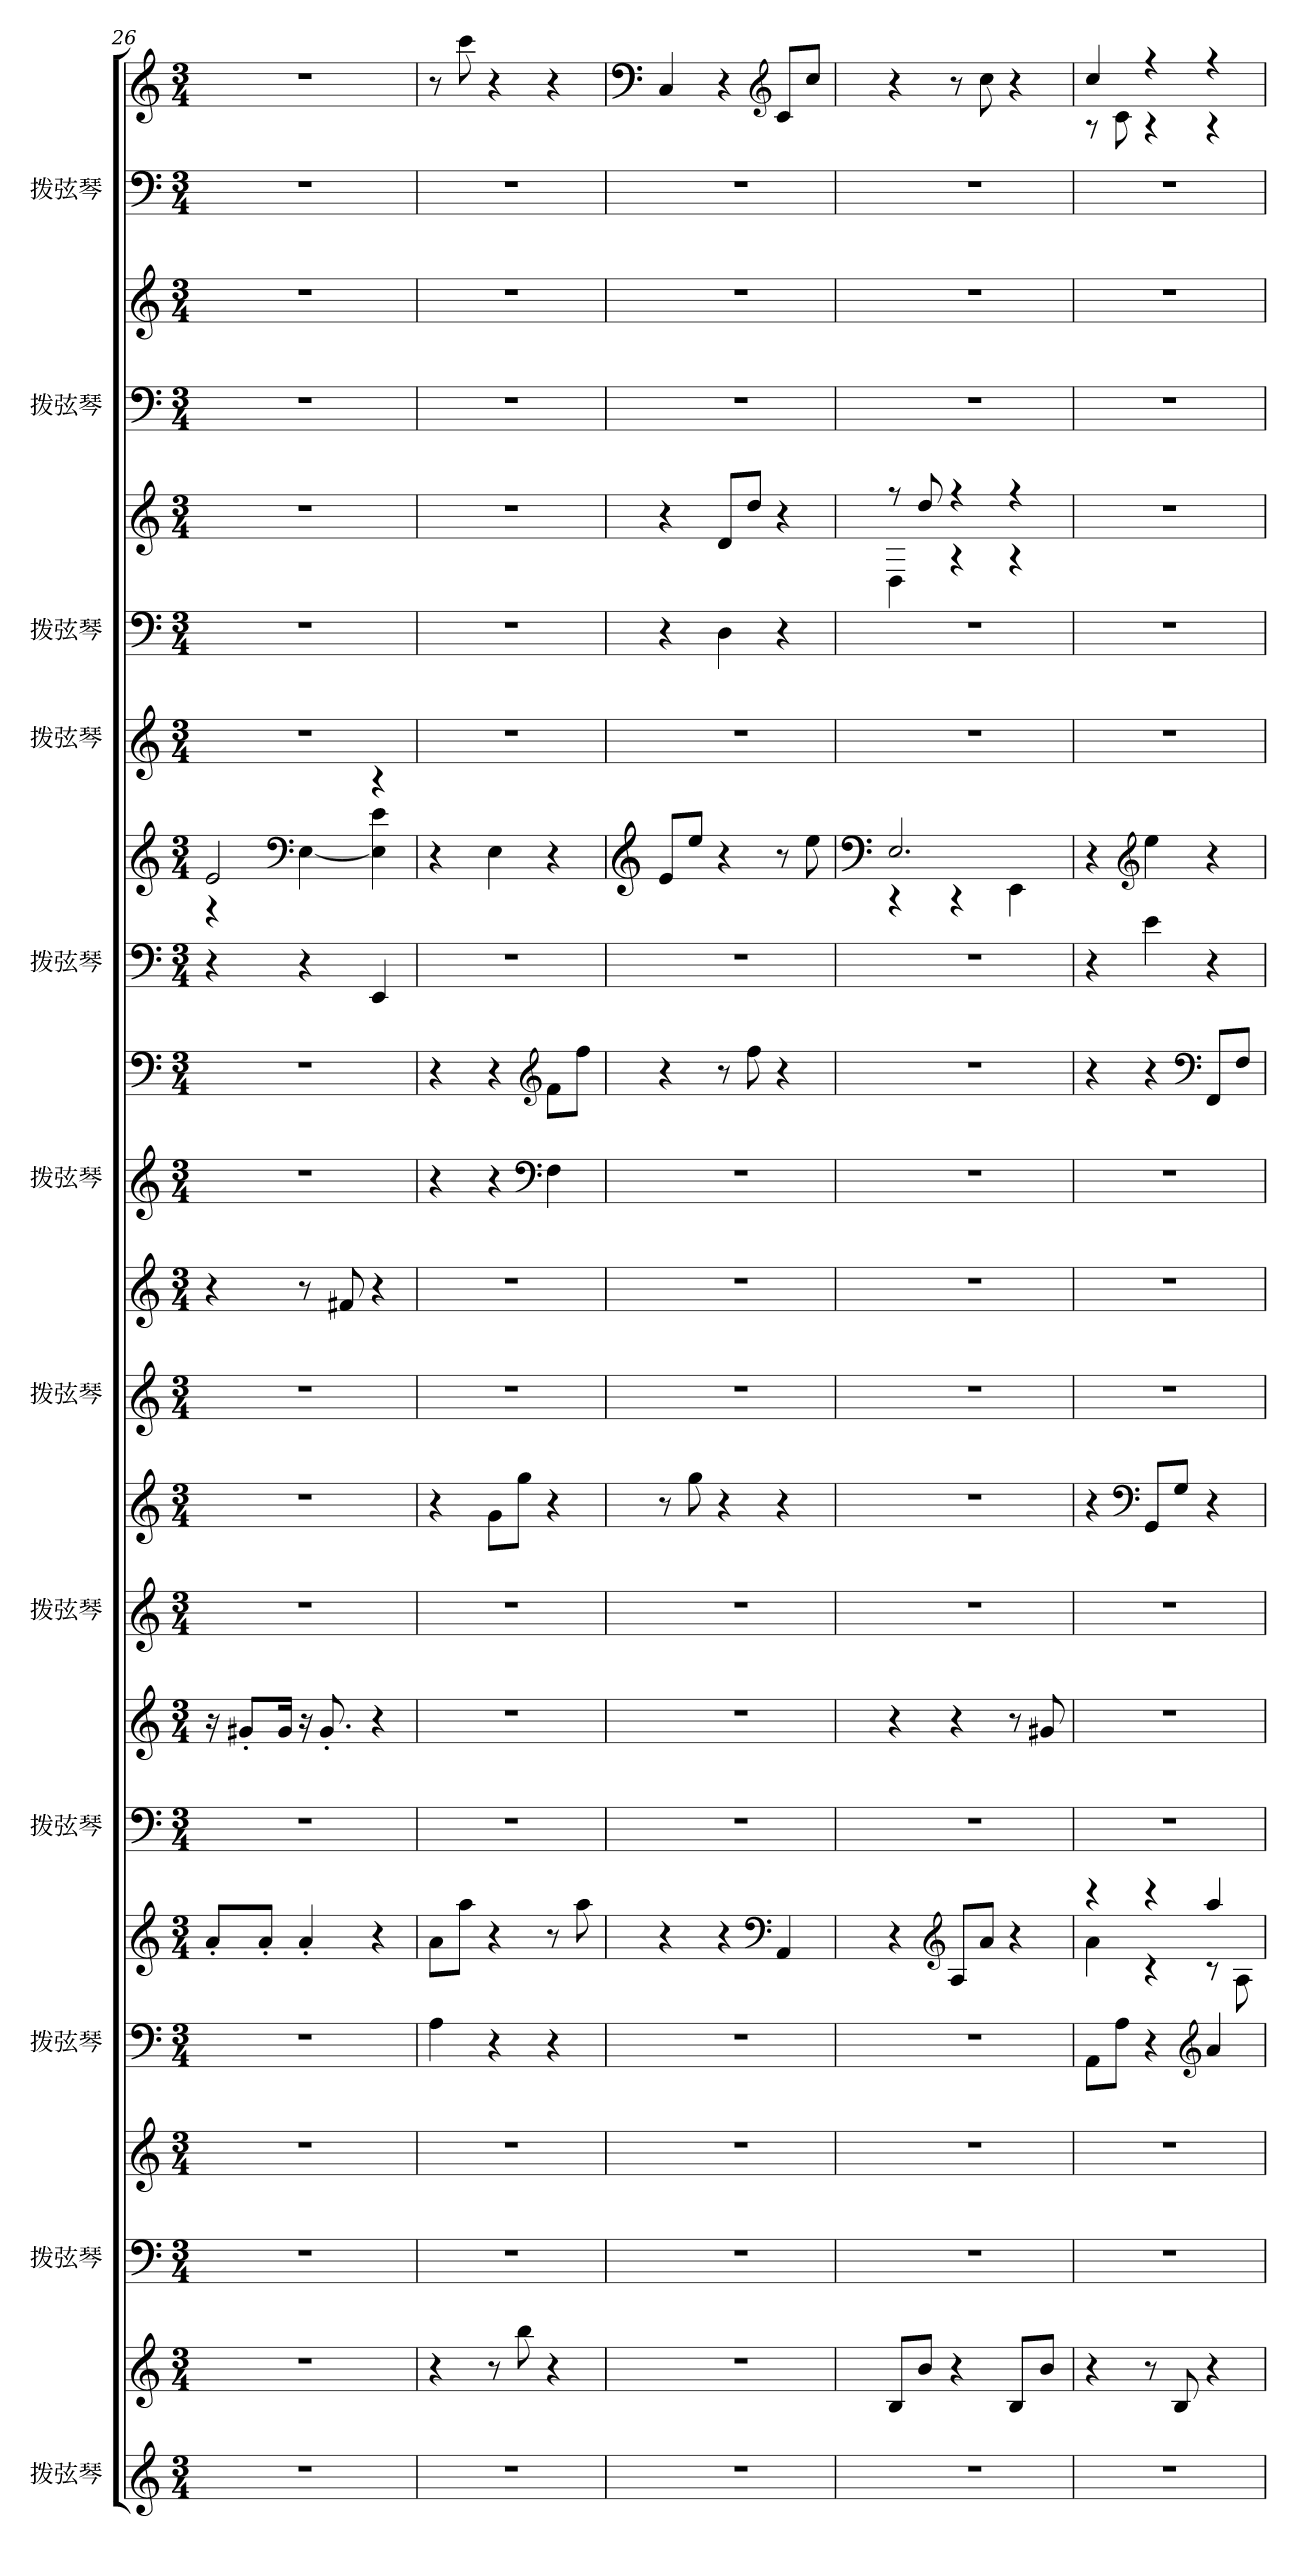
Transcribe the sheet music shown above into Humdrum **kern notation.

**kern	**kern	**kern	**kern	**kern	**kern	**kern	**kern	**kern	**kern	**kern	**kern	**kern	**kern	**kern	**kern	**kern	**kern	**kern	**kern	**kern	**kern	**kern
*part12	*part12	*part11	*part11	*part10	*part10	*part9	*part9	*part8	*part8	*part7	*part7	*part6	*part6	*part5	*part5	*part4	*part3	*part3	*part2	*part2	*part1	*part1
*staff23	*staff22	*staff21	*staff20	*staff19	*staff18	*staff17	*staff16	*staff15	*staff14	*staff13	*staff12	*staff11	*staff10	*staff9	*staff8	*staff7	*staff6	*staff5	*staff4	*staff3	*staff2	*staff1
*I"拨弦琴	*	*I"拨弦琴	*	*I"拨弦琴	*	*I"拨弦琴	*	*I"拨弦琴	*	*I"拨弦琴	*	*I"拨弦琴	*	*I"拨弦琴	*	*I"拨弦琴	*I"拨弦琴	*	*I"拨弦琴	*	*I"拨弦琴	*
*clefG2	*clefG2	*clefF4	*clefG2	*clefF4	*clefG2	*clefF4	*clefG2	*clefG2	*clefG2	*clefG2	*clefG2	*clefG2	*clefF4	*clefF4	*clefG2	*clefG2	*clefF4	*clefG2	*clefF4	*clefG2	*clefF4	*clefG2
*k[]	*k[]	*k[]	*k[]	*k[]	*k[]	*k[]	*k[]	*k[]	*k[]	*k[]	*k[]	*k[]	*k[]	*k[]	*k[]	*k[]	*k[]	*k[]	*k[]	*k[]	*k[]	*k[]
*M3/4	*M3/4	*M3/4	*M3/4	*M3/4	*M3/4	*M3/4	*M3/4	*M3/4	*M3/4	*M3/4	*M3/4	*M3/4	*M3/4	*M3/4	*M3/4	*M3/4	*M3/4	*M3/4	*M3/4	*M3/4	*M3/4	*M3/4
=26	=26	=26	=26	=26	=26	=26	=26	=26	=26	=26	=26	=26	=26	=26	=26	=26	=26	=26	=26	=26	=26	=26
*	*	*	*	*	*	*	*	*	*	*	*	*	*	*	*^	*	*	*	*	*	*	*
2.r	2.r	2.r	2.r	2.r	8a'/L	2.r	16r	2.r	2.r	2.r	4r	2.r	2.r	4r	2e/	4r	2.r	2.r	2.r	2.r	2.r	2.r	2.r
.	.	.	.	.	.	.	8g#X'/L	.	.	.	.	.	.	.	.	.	.	.	.	.	.	.	.
.	.	.	.	.	8a'/J	.	.	.	.	.	.	.	.	.	.	.	.	.	.	.	.	.	.
.	.	.	.	.	.	.	16g#/Jk	.	.	.	.	.	.	.	.	.	.	.	.	.	.	.	.
*	*	*	*	*	*	*	*	*	*	*	*	*	*	*	*clefF4	*	*	*	*	*	*	*	*
.	.	.	.	.	4a'/	.	16r	.	.	.	8r	.	.	4r	.	[4E\	.	.	.	.	.	.	.
.	.	.	.	.	.	.	8.g#'/	.	.	.	.	.	.	.	.	.	.	.	.	.	.	.	.
.	.	.	.	.	.	.	.	.	.	.	8f#X/	.	.	.	.	.	.	.	.	.	.	.	.
.	.	.	.	.	4r	.	4r	.	.	.	4r	.	.	4EE/	4r	4E\] 4e\	.	.	.	.	.	.	.
*	*	*	*	*	*	*	*	*	*	*	*	*	*	*	*v	*v	*	*	*	*	*	*	*
=27	=27	=27	=27	=27	=27	=27	=27	=27	=27	=27	=27	=27	=27	=27	=27	=27	=27	=27	=27	=27	=27	=27
2.r	4r	2.r	2.r	4A\	8a\L	2.r	2.r	2.r	4r	2.r	2.r	4r	4r	2.r	4r	2.r	2.r	2.r	2.r	2.r	2.r	8r
.	.	.	.	.	8aa\J	.	.	.	.	.	.	.	.	.	.	.	.	.	.	.	.	8ccc\
.	8r	.	.	4r	4r	.	.	.	8g\L	.	.	4r	4r	.	4E\	.	.	.	.	.	.	4r
.	8bb\	.	.	.	.	.	.	.	8gg\J	.	.	.	.	.	.	.	.	.	.	.	.	.
*	*	*	*	*	*	*	*	*	*	*	*	*clefF4	*clefG2	*	*	*	*	*	*	*	*	*
.	4r	.	.	4r	8r	.	.	.	4r	.	.	4F\	8f\L	.	4r	.	.	.	.	.	.	4r
.	.	.	.	.	8aa\	.	.	.	.	.	.	.	8ff\J	.	.	.	.	.	.	.	.	.
=28	=28	=28	=28	=28	=28	=28	=28	=28	=28	=28	=28	=28	=28	=28	=28	=28	=28	=28	=28	=28	=28	=28
*	*	*	*	*	*	*	*	*	*	*	*	*	*	*	*clefG2	*	*	*	*	*	*	*clefF4
2.r	2.r	2.r	2.r	2.r	4r	2.r	2.r	2.r	8r	2.r	2.r	2.r	4r	2.r	8e/L	2.r	4r	4r	2.r	2.r	2.r	4C/
.	.	.	.	.	.	.	.	.	8gg\	.	.	.	.	.	8ee/J	.	.	.	.	.	.	.
.	.	.	.	.	4r	.	.	.	4r	.	.	.	8r	.	4r	.	4D\	8d/L	.	.	.	4r
.	.	.	.	.	.	.	.	.	.	.	.	.	8ff\	.	.	.	.	8dd/J	.	.	.	.
*	*	*	*	*	*clefF4	*	*	*	*	*	*	*	*	*	*	*	*	*	*	*	*	*clefG2
.	.	.	.	.	4AA/	.	.	.	4r	.	.	.	4r	.	8r	.	4r	4r	.	.	.	8c/L
.	.	.	.	.	.	.	.	.	.	.	.	.	.	.	8ee\	.	.	.	.	.	.	8cc/J
!!LO:PB:g=z
=29	=29	=29	=29	=29	=29	=29	=29	=29	=29	=29	=29	=29	=29	=29	=29	=29	=29	=29	=29	=29	=29	=29
*	*	*	*	*	*	*	*	*	*	*	*	*	*	*	*clefF4	*	*	*	*	*	*	*
*	*	*	*	*	*	*	*	*	*	*	*	*	*	*	*^	*	*	*^	*	*	*	*
2.r	8B/L	2.r	2.r	2.r	4r	2.r	4r	2.r	2.r	2.r	2.r	2.r	2.r	2.r	2.E/	4r	2.r	2.r	8r	4D\	2.r	2.r	2.r	4r
.	8b/J	.	.	.	.	.	.	.	.	.	.	.	.	.	.	.	.	.	8dd/	.	.	.	.	.
*	*	*	*	*	*clefG2	*	*	*	*	*	*	*	*	*	*	*	*	*	*	*	*	*	*	*
.	4r	.	.	.	8A/L	.	4r	.	.	.	.	.	.	.	.	4r	.	.	4r	4r	.	.	.	8r
.	.	.	.	.	8a/J	.	.	.	.	.	.	.	.	.	.	.	.	.	.	.	.	.	.	8cc\
.	8B/L	.	.	.	4r	.	8r	.	.	.	.	.	.	.	.	4EE\	.	.	4r	4r	.	.	.	4r
.	8b/J	.	.	.	.	.	8g#X/	.	.	.	.	.	.	.	.	.	.	.	.	.	.	.	.	.
*	*	*	*	*	*	*	*	*	*	*	*	*	*	*	*v	*v	*	*	*v	*v	*	*	*	*
=30	=30	=30	=30	=30	=30	=30	=30	=30	=30	=30	=30	=30	=30	=30	=30	=30	=30	=30	=30	=30	=30	=30
*	*	*	*	*	*^	*	*	*	*	*	*	*	*	*	*	*	*	*	*	*	*	*^
2.r	4r	2.r	2.r	8AA\L	4r	4a\	2.r	2.r	2.r	4r	2.r	2.r	2.r	4r	4r	4r	2.r	2.r	2.r	2.r	2.r	2.r	4cc/	8r
.	.	.	.	8A\J	.	.	.	.	.	.	.	.	.	.	.	.	.	.	.	.	.	.	.	8c\
*	*	*	*	*	*	*	*	*	*	*clefF4	*	*	*	*	*	*clefG2	*	*	*	*	*	*	*	*
.	8r	.	.	4r	4r	4r	.	.	.	8GG/L	.	.	.	4r	4e\	4ee\	.	.	.	.	.	.	4r	4r
.	8B/	.	.	.	.	.	.	.	.	8G/J	.	.	.	.	.	.	.	.	.	.	.	.	.	.
*	*	*	*	*clefG2	*	*	*	*	*	*	*	*	*	*clefF4	*	*	*	*	*	*	*	*	*	*
.	4r	.	.	4a/	4aa/	8r	.	.	.	4r	.	.	.	8FF/L	4r	4r	.	.	.	.	.	.	4r	4r
.	.	.	.	.	.	8A\	.	.	.	.	.	.	.	8F/J	.	.	.	.	.	.	.	.	.	.
*	*	*	*	*	*v	*v	*	*	*	*	*	*	*	*	*	*	*	*	*	*	*	*	*v	*v
=	=	=	=	=	=	=	=	=	=	=	=	=	=	=	=	=	=	=	=	=	=	=
*-	*-	*-	*-	*-	*-	*-	*-	*-	*-	*-	*-	*-	*-	*-	*-	*-	*-	*-	*-	*-	*-	*-
